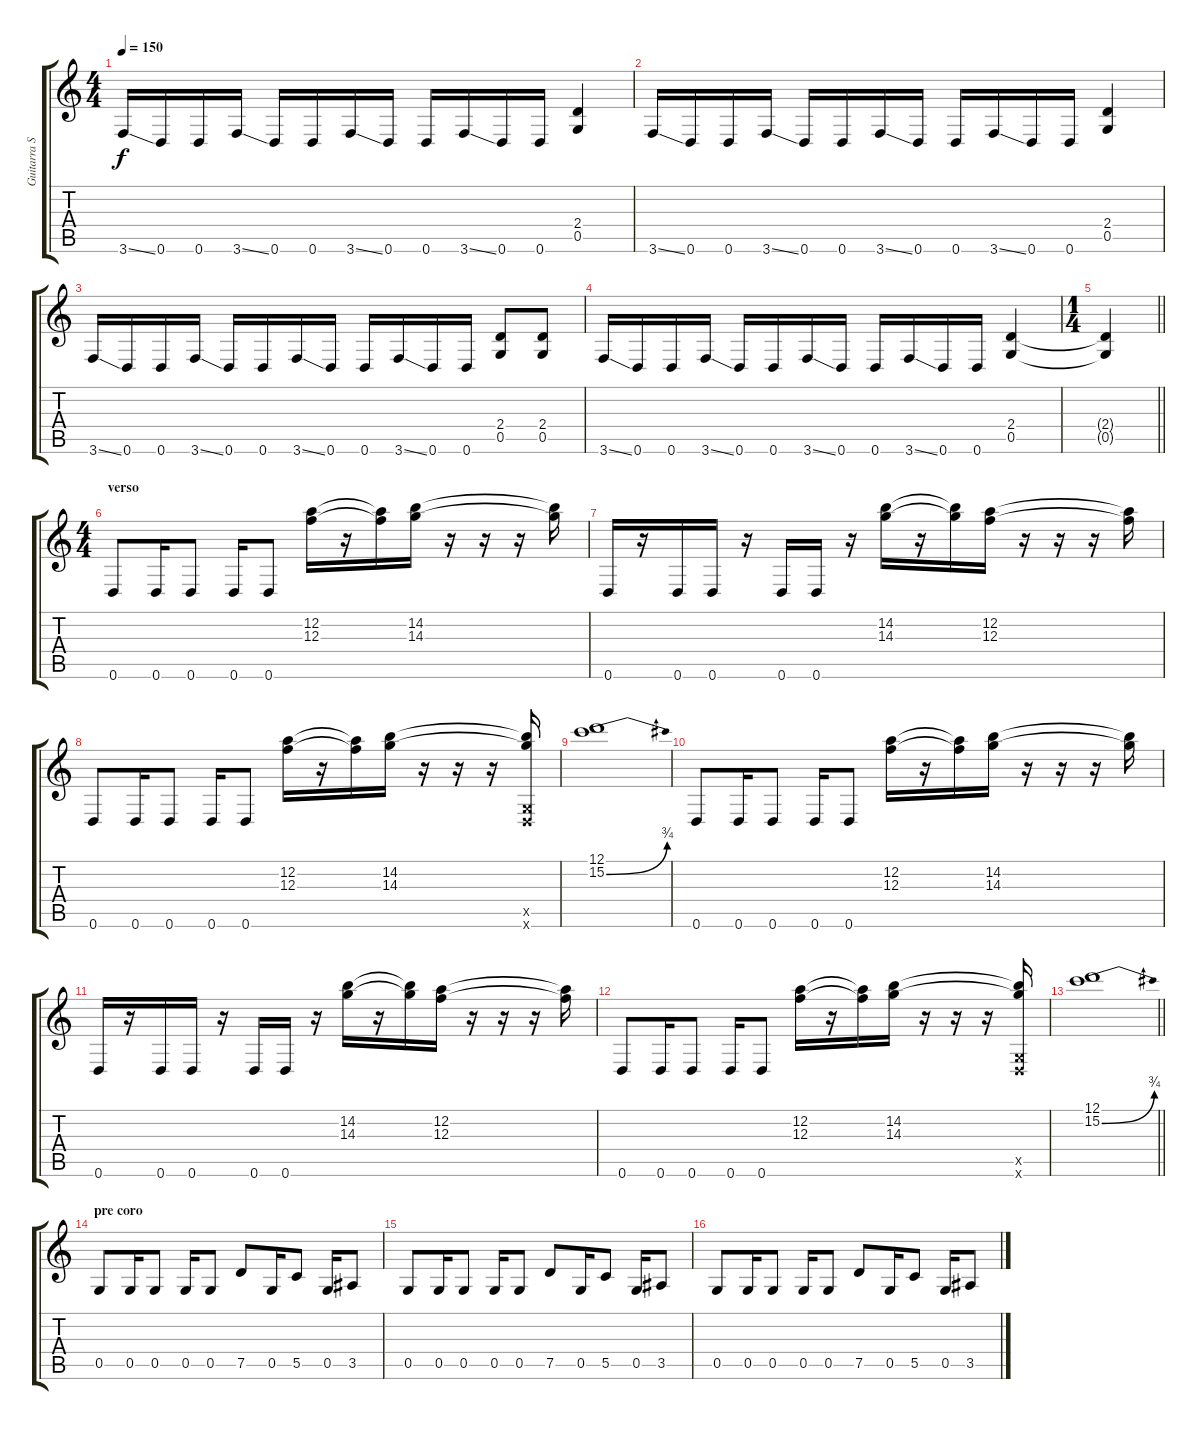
\track ("Guitarra Solo" "Guitarra S") {instrument overdrivenguitar}
\staff {score tabs}
\tuning (D4 A3 F3 C3 G2 D2) {hide}
\ts (4 4)
\tempo 150
\clef g2
\ks c
3.6{ss}.16{dy f instrument overdrivenguitar} 0.6.16 0.6.16 3.6{ss}.16 0.6.16 0.6.16 3.6{ss}.16 0.6.16 0.6.16 3.6{ss}.16 0.6.16 0.6.16 (2.4 0.5).4 |
3.6{ss}.16 0.6.16 0.6.16 3.6{ss}.16 0.6.16 0.6.16 3.6{ss}.16 0.6.16 0.6.16 3.6{ss}.16 0.6.16 0.6.16 (2.4 0.5).4 |
3.6{ss}.16 0.6.16 0.6.16 3.6{ss}.16 0.6.16 0.6.16 3.6{ss}.16 0.6.16 0.6.16 3.6{ss}.16 0.6.16 0.6.16 (2.4 0.5).8 (2.4 0.5).8 |
3.6{ss}.16 0.6.16 0.6.16 3.6{ss}.16 0.6.16 0.6.16 3.6{ss}.16 0.6.16 0.6.16 3.6{ss}.16 0.6.16 0.6.16 (2.4 0.5).4 |
\ts (1 4)
\barLineRight lightlight
(2.4{t} 0.5{t}).4 |
\ts (4 4)
\section ("" "verso")
0.6.8 0.6.16 0.6.8 0.6.16 0.6.8 (12.2 12.3).16 r.16 (12.2{t} 12.3{t}).16 (14.2 14.3).16 r.16 r.16 r.16 (14.2{t} 14.3{t}).16 |
0.6.16 r.16 0.6.16 0.6.16 r.16 0.6.16 0.6.16 r.16 (14.2 14.3).16 r.16 (14.2{t} 14.3{t}).16 (12.2 12.3).16 r.16 r.16 r.16 (12.2{t} 12.3{t}).16 |
0.6.8 0.6.16 0.6.8 0.6.16 0.6.8 (12.2 12.3).16 r.16 (12.2{t} 12.3{t}).16 (14.2 14.3).16 r.16 r.16 r.16 (14.2{t} 14.3{t} 0.5{x} 0.6{x}).16 |
(12.1 15.2{be (bend 0 0 60 3)}).1 |
0.6.8 0.6.16 0.6.8 0.6.16 0.6.8 (12.2 12.3).16 r.16 (12.2{t} 12.3{t}).16 (14.2 14.3).16 r.16 r.16 r.16 (14.2{t} 14.3{t}).16 |
0.6.16 r.16 0.6.16 0.6.16 r.16 0.6.16 0.6.16 r.16 (14.2 14.3).16 r.16 (14.2{t} 14.3{t}).16 (12.2 12.3).16 r.16 r.16 r.16 (12.2{t} 12.3{t}).16 |
0.6.8 0.6.16 0.6.8 0.6.16 0.6.8 (12.2 12.3).16 r.16 (12.2{t} 12.3{t}).16 (14.2 14.3).16 r.16 r.16 r.16 (14.2{t} 14.3{t} 0.5{x} 0.6{x}).16 |
\barLineRight lightlight
(12.1 15.2{be (bend 0 0 60 3)}).1 |
\section ("" "pre coro")
0.5.8 0.5.16 0.5.8 0.5.16 0.5.8 7.5.8 0.5.16 5.5.8 0.5.16 3.5.8 |
0.5.8 0.5.16 0.5.8 0.5.16 0.5.8 7.5.8 0.5.16 5.5.8 0.5.16 3.5.8 |
0.5.8 0.5.16 0.5.8 0.5.16 0.5.8 7.5.8 0.5.16 5.5.8 0.5.16 3.5.8
